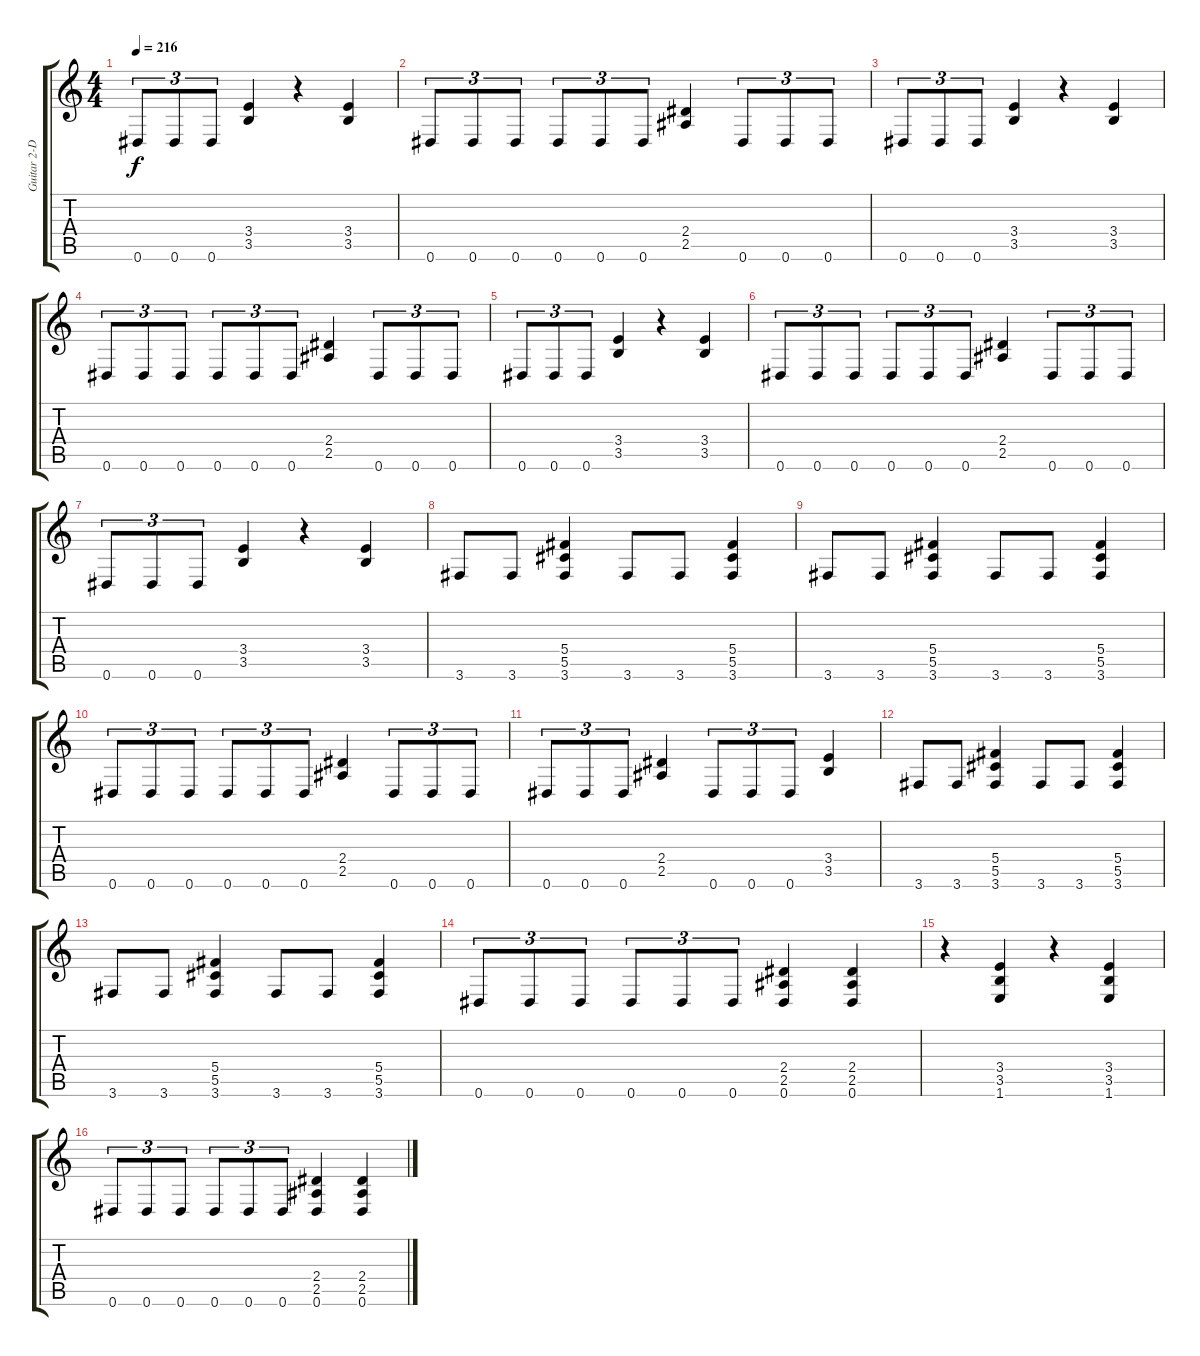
\track ("Guitar 2-Dist" "Guitar 2-D") {instrument distortionguitar}
\staff {score tabs}
\tuning (Eb4 Bb3 Gb3 Db3 Ab2 Eb2) {hide}
\ts (4 4)
\tempo 216
\clef g2
\ks c
0.6.8{tu (3 2) dy f} 0.6.8{tu (3 2)} 0.6.8{tu (3 2)} (3.4 3.5).4 r.4 (3.4 3.5).4 |
0.6.8{tu (3 2)} 0.6.8{tu (3 2)} 0.6.8{tu (3 2)} 0.6.8{tu (3 2)} 0.6.8{tu (3 2)} 0.6.8{tu (3 2)} (2.4 2.5).4 0.6.8{tu (3 2)} 0.6.8{tu (3 2)} 0.6.8{tu (3 2)} |
0.6.8{tu (3 2)} 0.6.8{tu (3 2)} 0.6.8{tu (3 2)} (3.4 3.5).4 r.4 (3.4 3.5).4 |
0.6.8{tu (3 2)} 0.6.8{tu (3 2)} 0.6.8{tu (3 2)} 0.6.8{tu (3 2)} 0.6.8{tu (3 2)} 0.6.8{tu (3 2)} (2.4 2.5).4 0.6.8{tu (3 2)} 0.6.8{tu (3 2)} 0.6.8{tu (3 2)} |
0.6.8{tu (3 2)} 0.6.8{tu (3 2)} 0.6.8{tu (3 2)} (3.4 3.5).4 r.4 (3.4 3.5).4 |
0.6.8{tu (3 2)} 0.6.8{tu (3 2)} 0.6.8{tu (3 2)} 0.6.8{tu (3 2)} 0.6.8{tu (3 2)} 0.6.8{tu (3 2)} (2.4 2.5).4 0.6.8{tu (3 2)} 0.6.8{tu (3 2)} 0.6.8{tu (3 2)} |
0.6.8{tu (3 2)} 0.6.8{tu (3 2)} 0.6.8{tu (3 2)} (3.4 3.5).4 r.4 (3.4 3.5).4 |
3.6.8 3.6.8 (5.4 5.5 3.6).4 3.6.8 3.6.8 (5.4 5.5 3.6).4 |
3.6.8 3.6.8 (5.4 5.5 3.6).4 3.6.8 3.6.8 (5.4 5.5 3.6).4 |
0.6.8{tu (3 2)} 0.6.8{tu (3 2)} 0.6.8{tu (3 2)} 0.6.8{tu (3 2)} 0.6.8{tu (3 2)} 0.6.8{tu (3 2)} (2.4 2.5).4 0.6.8{tu (3 2)} 0.6.8{tu (3 2)} 0.6.8{tu (3 2)} |
0.6.8{tu (3 2)} 0.6.8{tu (3 2)} 0.6.8{tu (3 2)} (2.4 2.5).4 0.6.8{tu (3 2)} 0.6.8{tu (3 2)} 0.6.8{tu (3 2)} (3.4 3.5).4 |
3.6.8 3.6.8 (5.4 5.5 3.6).4 3.6.8 3.6.8 (5.4 5.5 3.6).4 |
3.6.8 3.6.8 (5.4 5.5 3.6).4 3.6.8 3.6.8 (5.4 5.5 3.6).4 |
0.6.8{tu (3 2)} 0.6.8{tu (3 2)} 0.6.8{tu (3 2)} 0.6.8{tu (3 2)} 0.6.8{tu (3 2)} 0.6.8{tu (3 2)} (2.4 2.5 0.6).4 (2.4 2.5 0.6).4 |
r.4 (3.4 3.5 1.6).4 r.4 (3.4 3.5 1.6).4 |
0.6.8{tu (3 2)} 0.6.8{tu (3 2)} 0.6.8{tu (3 2)} 0.6.8{tu (3 2)} 0.6.8{tu (3 2)} 0.6.8{tu (3 2)} (2.4 2.5 0.6).4 (2.4 2.5 0.6).4
